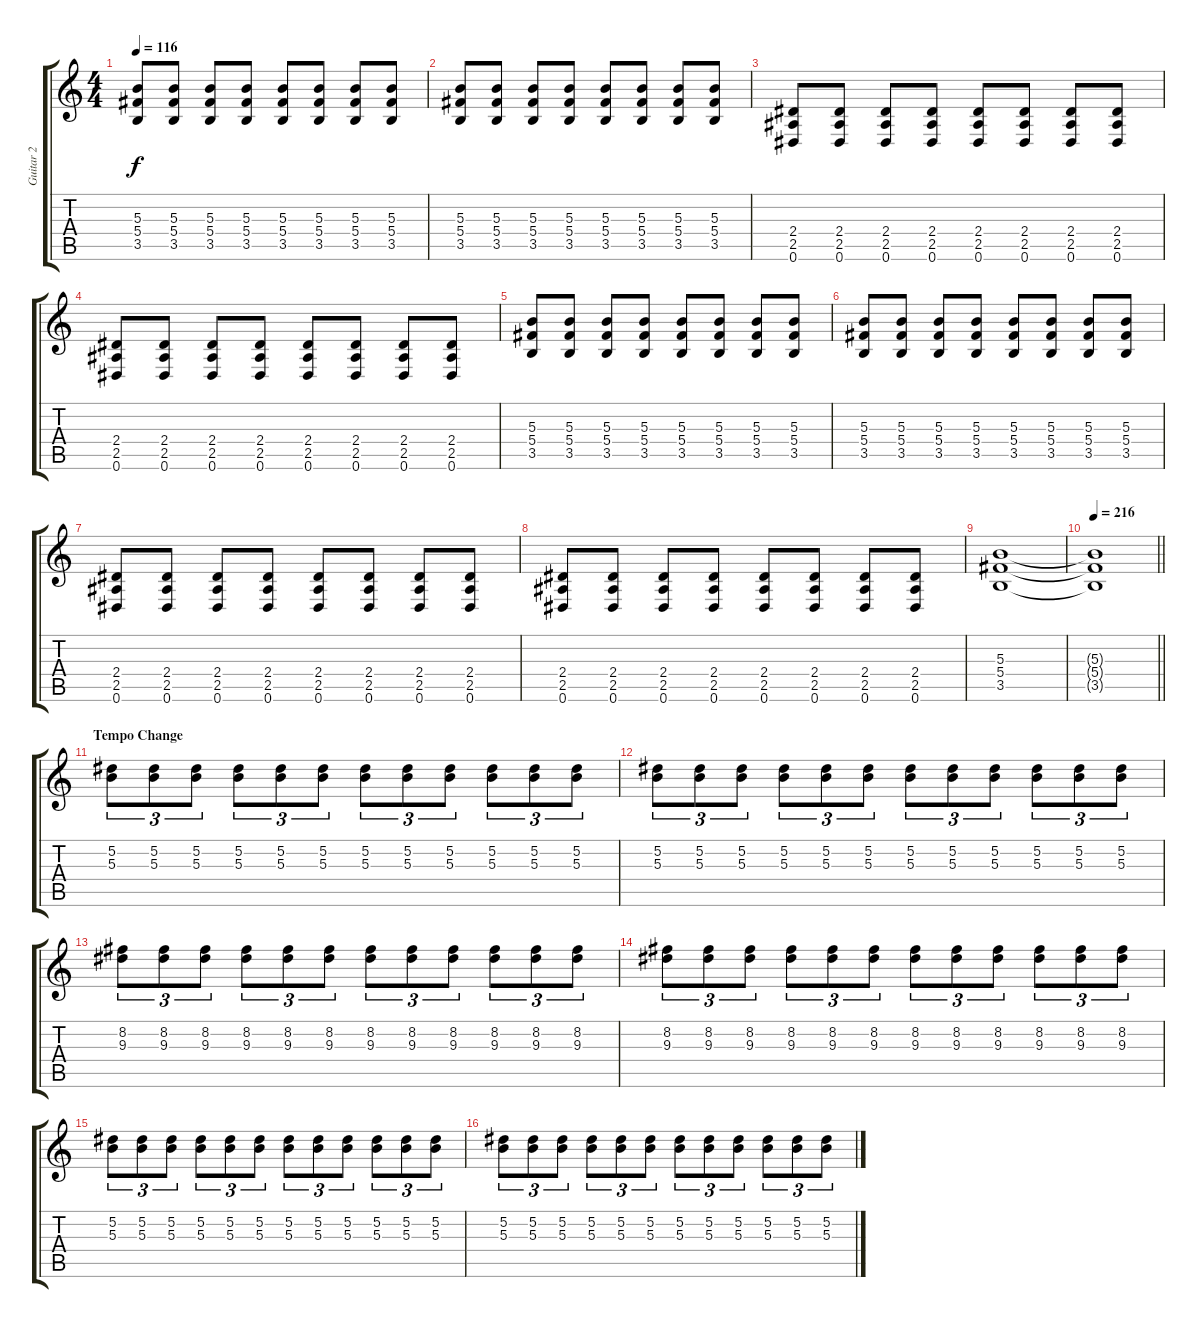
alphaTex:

\track ("Guitar 2" "Guitar 2") {instrument distortionguitar}
\staff {score tabs}
\tuning (Eb4 Bb3 Gb3 Db3 Ab2 Eb2) {hide}
\ts (4 4)
\tempo 116
\clef g2
\ks c
(5.3 5.4 3.5).8{dy f} (5.3 5.4 3.5).8 (5.3 5.4 3.5).8 (5.3 5.4 3.5).8 (5.3 5.4 3.5).8 (5.3 5.4 3.5).8 (5.3 5.4 3.5).8 (5.3 5.4 3.5).8 |
(5.3 5.4 3.5).8 (5.3 5.4 3.5).8 (5.3 5.4 3.5).8 (5.3 5.4 3.5).8 (5.3 5.4 3.5).8 (5.3 5.4 3.5).8 (5.3 5.4 3.5).8 (5.3 5.4 3.5).8 |
(2.4 2.5 0.6).8 (2.4 2.5 0.6).8 (2.4 2.5 0.6).8 (2.4 2.5 0.6).8 (2.4 2.5 0.6).8 (2.4 2.5 0.6).8 (2.4 2.5 0.6).8 (2.4 2.5 0.6).8 |
(2.4 2.5 0.6).8 (2.4 2.5 0.6).8 (2.4 2.5 0.6).8 (2.4 2.5 0.6).8 (2.4 2.5 0.6).8 (2.4 2.5 0.6).8 (2.4 2.5 0.6).8 (2.4 2.5 0.6).8 |
(5.3 5.4 3.5).8 (5.3 5.4 3.5).8 (5.3 5.4 3.5).8 (5.3 5.4 3.5).8 (5.3 5.4 3.5).8 (5.3 5.4 3.5).8 (5.3 5.4 3.5).8 (5.3 5.4 3.5).8 |
(5.3 5.4 3.5).8 (5.3 5.4 3.5).8 (5.3 5.4 3.5).8 (5.3 5.4 3.5).8 (5.3 5.4 3.5).8 (5.3 5.4 3.5).8 (5.3 5.4 3.5).8 (5.3 5.4 3.5).8 |
(2.4 2.5 0.6).8 (2.4 2.5 0.6).8 (2.4 2.5 0.6).8 (2.4 2.5 0.6).8 (2.4 2.5 0.6).8 (2.4 2.5 0.6).8 (2.4 2.5 0.6).8 (2.4 2.5 0.6).8 |
(2.4 2.5 0.6).8 (2.4 2.5 0.6).8 (2.4 2.5 0.6).8 (2.4 2.5 0.6).8 (2.4 2.5 0.6).8 (2.4 2.5 0.6).8 (2.4 2.5 0.6).8 (2.4 2.5 0.6).8 |
(5.3 5.4 3.5).1 |
\tempo 216
\barLineRight lightlight
(5.3{t} 5.4{t} 3.5{t}).1 |
\section ("" "Tempo Change")
(5.2 5.3).8{tu (3 2)} (5.2 5.3).8{tu (3 2)} (5.2 5.3).8{tu (3 2)} (5.2 5.3).8{tu (3 2)} (5.2 5.3).8{tu (3 2)} (5.2 5.3).8{tu (3 2)} (5.2 5.3).8{tu (3 2)} (5.2 5.3).8{tu (3 2)} (5.2 5.3).8{tu (3 2)} (5.2 5.3).8{tu (3 2)} (5.2 5.3).8{tu (3 2)} (5.2 5.3).8{tu (3 2)} |
(5.2 5.3).8{tu (3 2)} (5.2 5.3).8{tu (3 2)} (5.2 5.3).8{tu (3 2)} (5.2 5.3).8{tu (3 2)} (5.2 5.3).8{tu (3 2)} (5.2 5.3).8{tu (3 2)} (5.2 5.3).8{tu (3 2)} (5.2 5.3).8{tu (3 2)} (5.2 5.3).8{tu (3 2)} (5.2 5.3).8{tu (3 2)} (5.2 5.3).8{tu (3 2)} (5.2 5.3).8{tu (3 2)} |
(8.2 9.3).8{tu (3 2)} (8.2 9.3).8{tu (3 2)} (8.2 9.3).8{tu (3 2)} (8.2 9.3).8{tu (3 2)} (8.2 9.3).8{tu (3 2)} (8.2 9.3).8{tu (3 2)} (8.2 9.3).8{tu (3 2)} (8.2 9.3).8{tu (3 2)} (8.2 9.3).8{tu (3 2)} (8.2 9.3).8{tu (3 2)} (8.2 9.3).8{tu (3 2)} (8.2 9.3).8{tu (3 2)} |
(8.2 9.3).8{tu (3 2)} (8.2 9.3).8{tu (3 2)} (8.2 9.3).8{tu (3 2)} (8.2 9.3).8{tu (3 2)} (8.2 9.3).8{tu (3 2)} (8.2 9.3).8{tu (3 2)} (8.2 9.3).8{tu (3 2)} (8.2 9.3).8{tu (3 2)} (8.2 9.3).8{tu (3 2)} (8.2 9.3).8{tu (3 2)} (8.2 9.3).8{tu (3 2)} (8.2 9.3).8{tu (3 2)} |
(5.2 5.3).8{tu (3 2)} (5.2 5.3).8{tu (3 2)} (5.2 5.3).8{tu (3 2)} (5.2 5.3).8{tu (3 2)} (5.2 5.3).8{tu (3 2)} (5.2 5.3).8{tu (3 2)} (5.2 5.3).8{tu (3 2)} (5.2 5.3).8{tu (3 2)} (5.2 5.3).8{tu (3 2)} (5.2 5.3).8{tu (3 2)} (5.2 5.3).8{tu (3 2)} (5.2 5.3).8{tu (3 2)} |
(5.2 5.3).8{tu (3 2)} (5.2 5.3).8{tu (3 2)} (5.2 5.3).8{tu (3 2)} (5.2 5.3).8{tu (3 2)} (5.2 5.3).8{tu (3 2)} (5.2 5.3).8{tu (3 2)} (5.2 5.3).8{tu (3 2)} (5.2 5.3).8{tu (3 2)} (5.2 5.3).8{tu (3 2)} (5.2 5.3).8{tu (3 2)} (5.2 5.3).8{tu (3 2)} (5.2 5.3).8{tu (3 2)}
